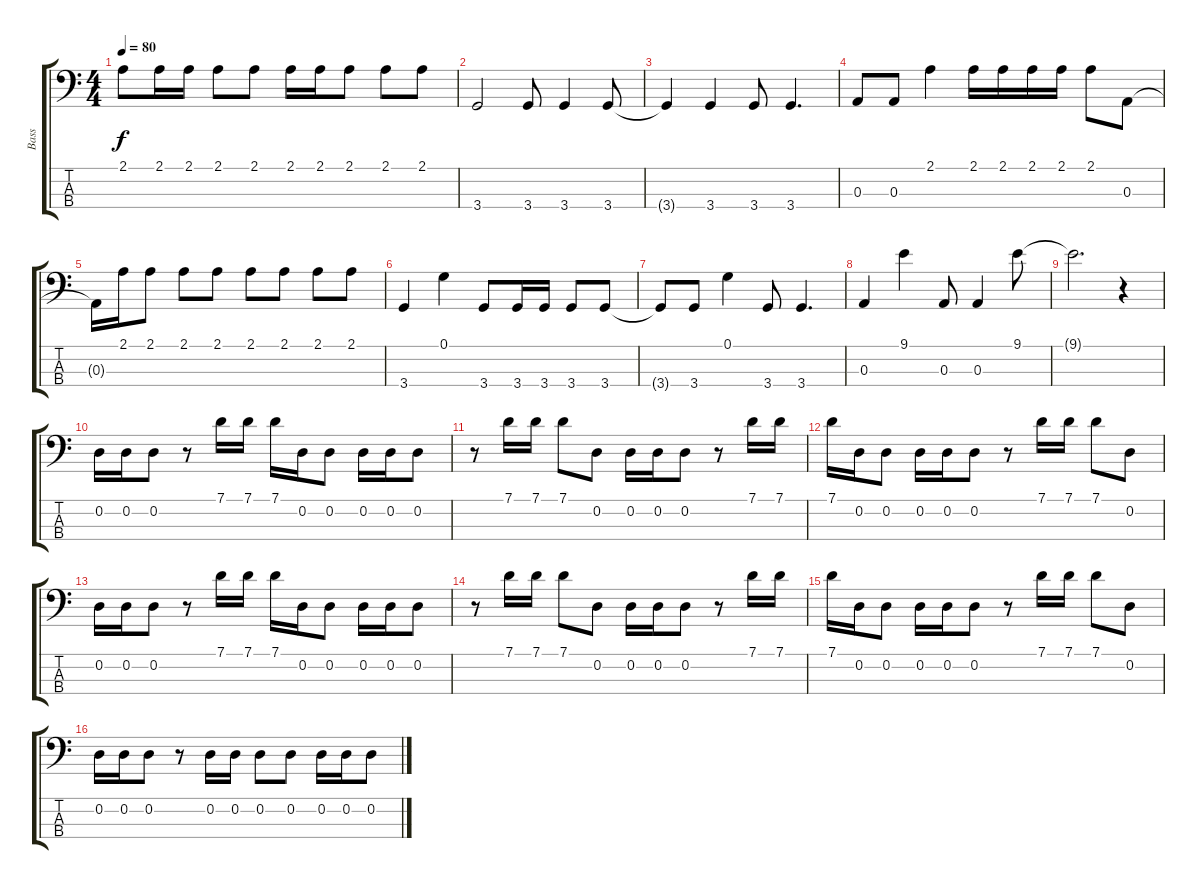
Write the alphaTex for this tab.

\track ("Bass " "Bass ") {instrument electricbassfinger}
\staff {score tabs}
\tuning (G2 D2 A1 E1) {hide}
\ts (4 4)
\tempo 80
\clef f4
\ks c
2.1.8{dy f} 2.1.16 2.1.16 2.1.8 2.1.8 2.1.16 2.1.16 2.1.8 2.1.8 2.1.8 |
3.4.2 3.4.8 3.4.4 3.4.8 |
3.4{t}.4 3.4.4 3.4.8 3.4.4{d} |
0.3.8 0.3.8 2.1.4 2.1.16 2.1.16 2.1.16 2.1.16 2.1.8 0.3.8 |
0.3{t}.16 2.1.16 2.1.8 2.1.8 2.1.8 2.1.8 2.1.8 2.1.8 2.1.8 |
3.4.4 0.1.4 3.4.8 3.4.16 3.4.16 3.4.8 3.4.8 |
3.4{t}.8 3.4.8 0.1.4 3.4.8 3.4.4{d} |
0.3.4 9.1.4 0.3.8 0.3.4 9.1.8 |
9.1{t}.2{d} r.4 |
0.2.16 0.2.16 0.2.8 r.8 7.1.16 7.1.16 7.1.16 0.2.16 0.2.8 0.2.16 0.2.16 0.2.8 |
r.8 7.1.16 7.1.16 7.1.8 0.2.8 0.2.16 0.2.16 0.2.8 r.8 7.1.16 7.1.16 |
7.1.16 0.2.16 0.2.8 0.2.16 0.2.16 0.2.8 r.8 7.1.16 7.1.16 7.1.8 0.2.8 |
0.2.16 0.2.16 0.2.8 r.8 7.1.16 7.1.16 7.1.16 0.2.16 0.2.8 0.2.16 0.2.16 0.2.8 |
r.8 7.1.16 7.1.16 7.1.8 0.2.8 0.2.16 0.2.16 0.2.8 r.8 7.1.16 7.1.16 |
7.1.16 0.2.16 0.2.8 0.2.16 0.2.16 0.2.8 r.8 7.1.16 7.1.16 7.1.8 0.2.8 |
0.2.16 0.2.16 0.2.8 r.8 0.2.16 0.2.16 0.2.8 0.2.8 0.2.16 0.2.16 0.2.8
